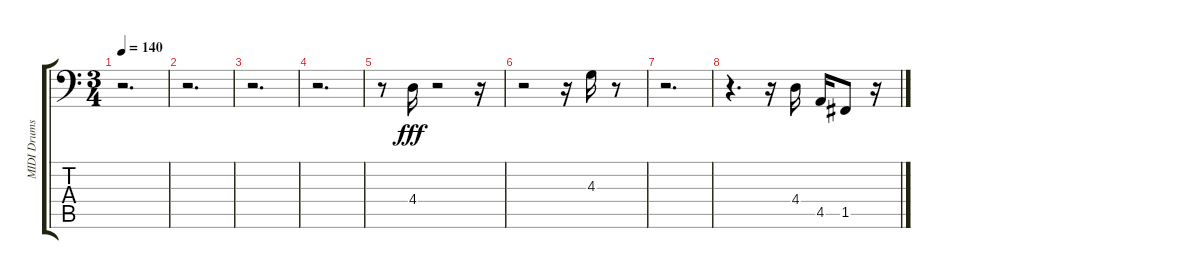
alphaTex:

\track ("MIDI Drums #1" "MIDI Drums") {instrument melodictom}
\staff {score tabs}
\tuning (C4 G3 Eb3 Bb2 F2 Bb1) {hide}
\ts (3 4)
\tempo 140
\clef f4
\ks c
r.2{d dy fff} |
r.2{d} |
r.2{d} |
r.2{d} |
r.8 4.4.16 r.2 r.16 |
r.2 r.16 4.3.16 r.8 |
r.2{d} |
r.4{d} r.16 4.4.16 4.5.16 1.5.8 r.16
